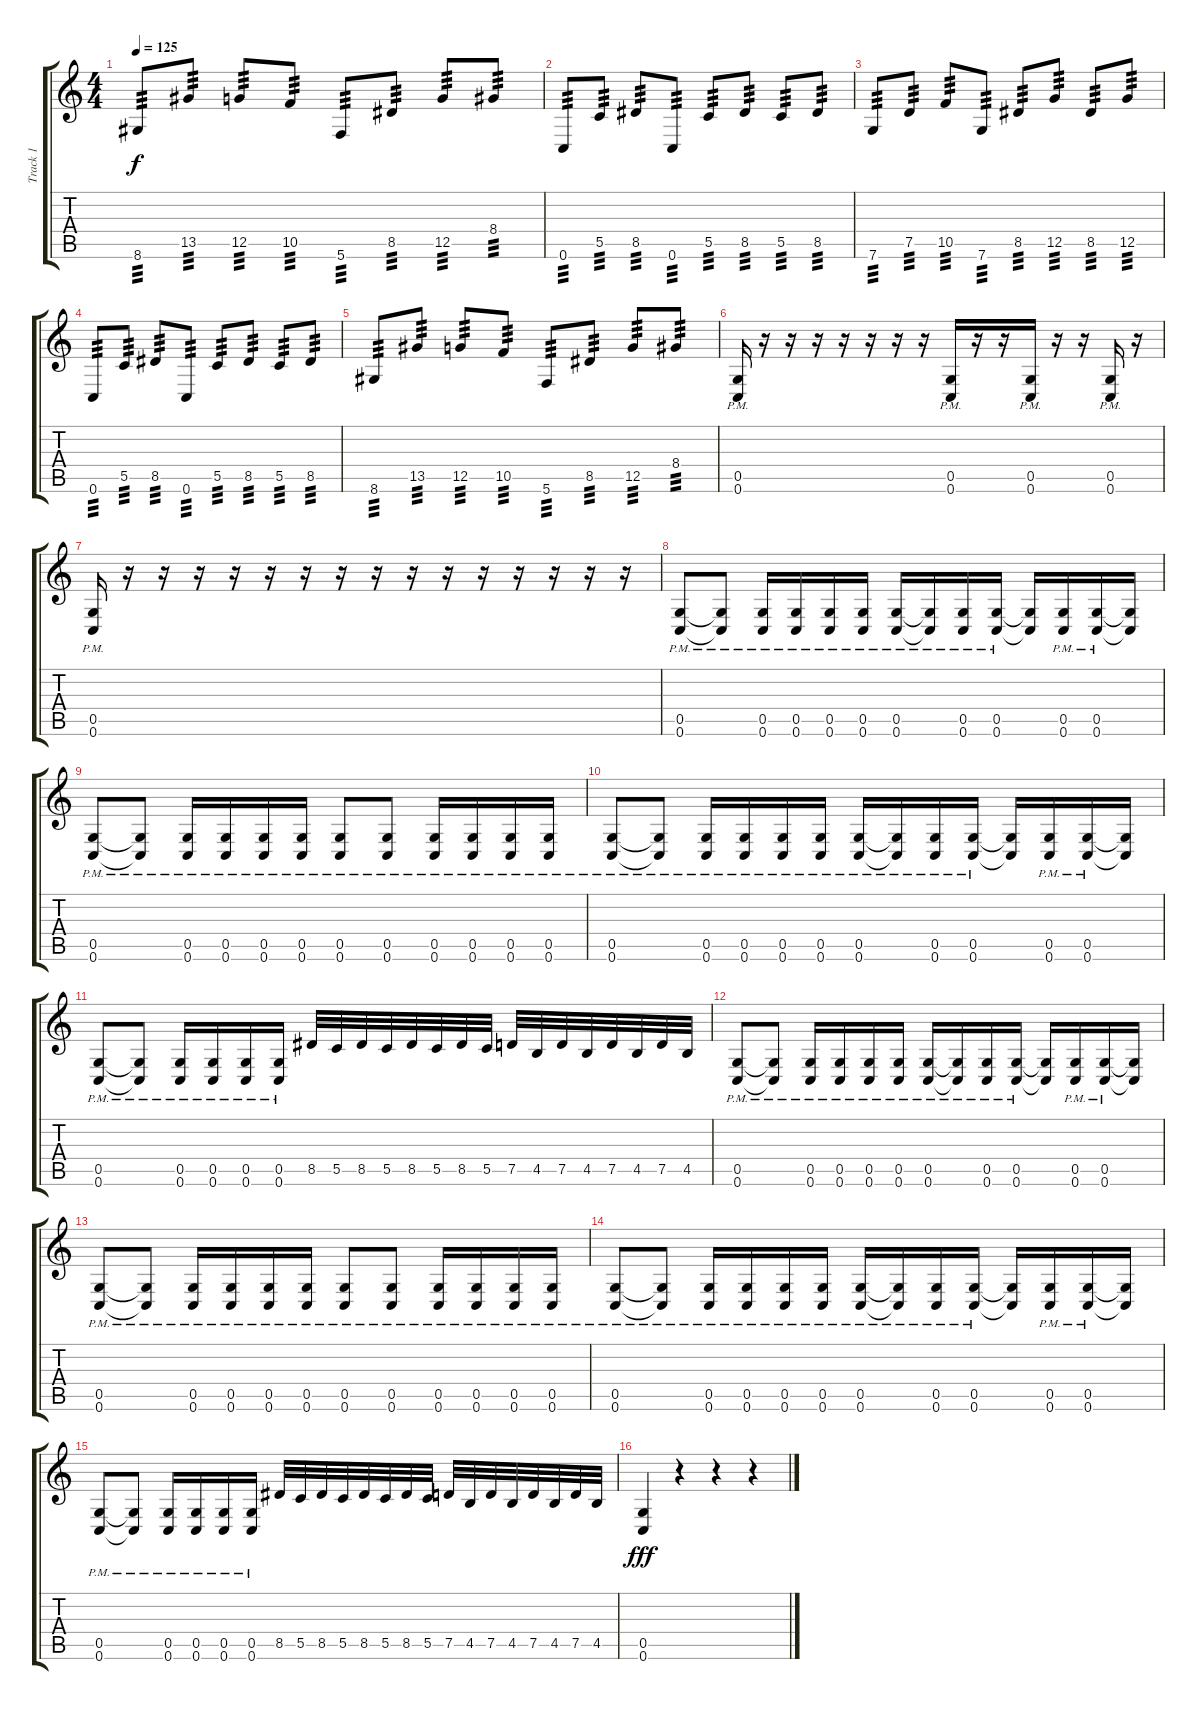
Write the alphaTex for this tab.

\track ("Track 1" "Track 1") {instrument overdrivenguitar}
\staff {score tabs}
\tuning (D4 A3 F3 C3 G2 C2) {hide}
\ts (4 4)
\tempo 125
\clef g2
\ks c
8.6.8{tp 3 dy f} 13.5.8{tp 3} 12.5.8{tp 3} 10.5.8{tp 3} 5.6.8{tp 3} 8.5.8{tp 3} 12.5.8{tp 3} 8.4.8{tp 3} |
0.6.8{tp 3} 5.5.8{tp 3} 8.5.8{tp 3} 0.6.8{tp 3} 5.5.8{tp 3} 8.5.8{tp 3} 5.5.8{tp 3} 8.5.8{tp 3} |
7.6.8{tp 3} 7.5.8{tp 3} 10.5.8{tp 3} 7.6.8{tp 3} 8.5.8{tp 3} 12.5.8{tp 3} 8.5.8{tp 3} 12.5.8{tp 3} |
0.6.8{tp 3} 5.5.8{tp 3} 8.5.8{tp 3} 0.6.8{tp 3} 5.5.8{tp 3} 8.5.8{tp 3} 5.5.8{tp 3} 8.5.8{tp 3} |
8.6.8{tp 3} 13.5.8{tp 3} 12.5.8{tp 3} 10.5.8{tp 3} 5.6.8{tp 3} 8.5.8{tp 3} 12.5.8{tp 3} 8.4.8{tp 3} |
(0.5{pm} 0.6{pm}).16 r.16 r.16 r.16 r.16 r.16 r.16 r.16 (0.5{pm} 0.6{pm}).16 r.16 r.16 (0.5{pm} 0.6{pm}).16 r.16 r.16 (0.5{pm} 0.6{pm}).16 r.16 |
(0.5{pm} 0.6{pm}).16 r.16 r.16 r.16 r.16 r.16 r.16 r.16 r.16 r.16 r.16 r.16 r.16 r.16 r.16 r.16 |
(0.5{pm} 0.6{pm}).8 (0.5{pm t} 0.6{t}).8 (0.5{pm} 0.6{pm}).16 (0.5{pm} 0.6{pm}).16 (0.5{pm} 0.6{pm}).16 (0.5{pm} 0.6{pm}).16 (0.5{pm} 0.6{pm}).16 (0.5{pm t} 0.6{t}).16 (0.5{pm} 0.6{pm}).16 (0.5{pm} 0.6{pm}).16 (0.5{t} 0.6{t}).16 (0.5{pm} 0.6{pm}).16 (0.5{pm} 0.6{pm}).16 (0.5{t} 0.6{t}).16 |
(0.5{pm} 0.6{pm}).8 (0.5{pm t} 0.6{t}).8 (0.5{pm} 0.6{pm}).16 (0.5{pm} 0.6{pm}).16 (0.5{pm} 0.6{pm}).16 (0.5{pm} 0.6{pm}).16 (0.5{pm} 0.6{pm}).8 (0.5{pm} 0.6{pm}).8 (0.5{pm} 0.6{pm}).16 (0.5{pm} 0.6{pm}).16 (0.5{pm} 0.6{pm}).16 (0.5{pm} 0.6{pm}).16 |
(0.5{pm} 0.6{pm}).8 (0.5{pm t} 0.6{t}).8 (0.5{pm} 0.6{pm}).16 (0.5{pm} 0.6{pm}).16 (0.5{pm} 0.6{pm}).16 (0.5{pm} 0.6{pm}).16 (0.5{pm} 0.6{pm}).16 (0.5{pm t} 0.6{t}).16 (0.5{pm} 0.6{pm}).16 (0.5{pm} 0.6{pm}).16 (0.5{t} 0.6{t}).16 (0.5{pm} 0.6{pm}).16 (0.5{pm} 0.6{pm}).16 (0.5{t} 0.6{t}).16 |
(0.5{pm} 0.6{pm}).8 (0.5{pm t} 0.6{t}).8 (0.5{pm} 0.6{pm}).16 (0.5{pm} 0.6{pm}).16 (0.5{pm} 0.6{pm}).16 (0.5{pm} 0.6{pm}).16 8.5.32 5.5.32 8.5.32 5.5.32 8.5.32 5.5.32 8.5.32 5.5.32 7.5.32 4.5.32 7.5.32 4.5.32 7.5.32 4.5.32 7.5.32 4.5.32 |
(0.5{pm} 0.6{pm}).8 (0.5{pm t} 0.6{t}).8 (0.5{pm} 0.6{pm}).16 (0.5{pm} 0.6{pm}).16 (0.5{pm} 0.6{pm}).16 (0.5{pm} 0.6{pm}).16 (0.5{pm} 0.6{pm}).16 (0.5{pm t} 0.6{t}).16 (0.5{pm} 0.6{pm}).16 (0.5{pm} 0.6{pm}).16 (0.5{t} 0.6{t}).16 (0.5{pm} 0.6{pm}).16 (0.5{pm} 0.6{pm}).16 (0.5{t} 0.6{t}).16 |
(0.5{pm} 0.6{pm}).8 (0.5{pm t} 0.6{t}).8 (0.5{pm} 0.6{pm}).16 (0.5{pm} 0.6{pm}).16 (0.5{pm} 0.6{pm}).16 (0.5{pm} 0.6{pm}).16 (0.5{pm} 0.6{pm}).8 (0.5{pm} 0.6{pm}).8 (0.5{pm} 0.6{pm}).16 (0.5{pm} 0.6{pm}).16 (0.5{pm} 0.6{pm}).16 (0.5{pm} 0.6{pm}).16 |
(0.5{pm} 0.6{pm}).8 (0.5{pm t} 0.6{t}).8 (0.5{pm} 0.6{pm}).16 (0.5{pm} 0.6{pm}).16 (0.5{pm} 0.6{pm}).16 (0.5{pm} 0.6{pm}).16 (0.5{pm} 0.6{pm}).16 (0.5{pm t} 0.6{t}).16 (0.5{pm} 0.6{pm}).16 (0.5{pm} 0.6{pm}).16 (0.5{t} 0.6{t}).16 (0.5{pm} 0.6{pm}).16 (0.5{pm} 0.6{pm}).16 (0.5{t} 0.6{t}).16 |
(0.5{pm} 0.6{pm}).8 (0.5{pm t} 0.6{t}).8 (0.5{pm} 0.6{pm}).16 (0.5{pm} 0.6{pm}).16 (0.5{pm} 0.6{pm}).16 (0.5{pm} 0.6{pm}).16 8.5.32 5.5.32 8.5.32 5.5.32 8.5.32 5.5.32 8.5.32 5.5.32 7.5.32 4.5.32 7.5.32 4.5.32 7.5.32 4.5.32 7.5.32 4.5.32 |
(0.5 0.6).4{dy fff} r.4 r.4 r.4
